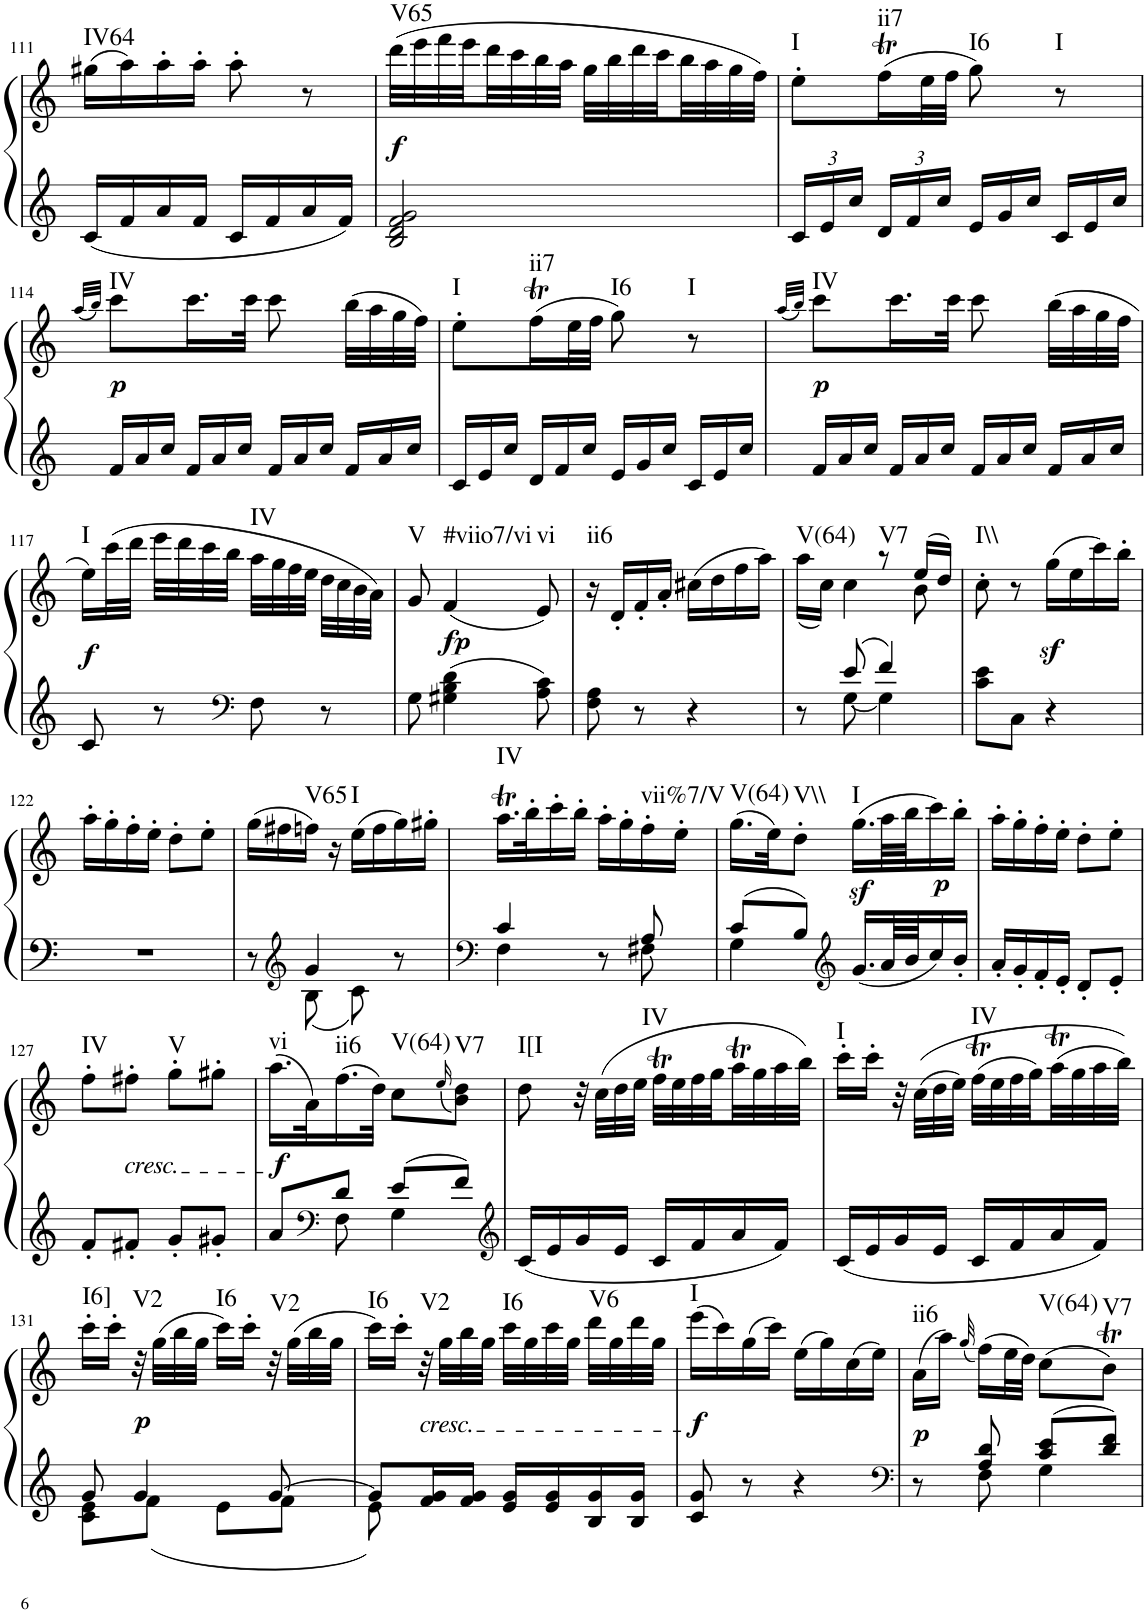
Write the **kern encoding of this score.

**kern	**kern	**dynam	**harte
*part1	*part1	*part1	*part1
*staff2	*staff1	*staff1/2	*
*I"Piano, Piano right	*	*	*
*I'Pno.	*	*	*
!!LO:PB:g=z
*clefG2	*clefG2	*	*
*k[]	*k[]	*	*
*M2/4	*M2/4	*	*
=111	=111	=111	=111
!	!	!	!LO:H:kt=IV64
16c/LL	(16gg#X\LL	.	N
16f/	16aa\)	.	.
16a/	16aa'\	.	.
16f/JJ	16aa'\JJ	.	.
16c/LL	8aa'\	.	.
16f/	.	.	.
16a/	8r	.	.
16f/JJ	.	.	.
=112	=112	=112	=112
!	!	!LO:DY:b	!LO:H:kt=V65
2B/ 2d/ 2f/ 2g/	(32ddd\LLL	f	N
.	32eee\	.	.
.	32fff\	.	.
.	32eee\	.	.
.	32ddd\	.	.
.	32ccc\	.	.
.	32bb\	.	.
.	32aa\JJJ	.	.
.	32gg\LLL	.	.
.	32bb\	.	.
.	32ddd\	.	.
.	32ccc\	.	.
.	32bb\	.	.
.	32aa\	.	.
.	32gg\	.	.
.	32ff\JJJ)	.	.
=113	=113	=113	=113
*Xbrackettup	*	*	*
!	!	!	!LO:H:kt=I
24c/LL	8ee'\L	.	N
24e/	.	.	.
24cc/JJ	.	.	.
!	!	!	!LO:H:kt=ii7
24d/LL	(16ffT\L	.	N
24f/	.	.	.
.	32ee\L	.	.
24cc/JJ	.	.	.
.	32ff\JJJ	.	.
*Xtuplet	*	*	*
!	!	!	!LO:H:kt=I6
24e/LL	8gg\)	.	N
24g/	.	.	.
24cc/JJ	.	.	.
!	!	!	!LO:H:kt=I
24c/LL	8r	.	N
24e/	.	.	.
24cc/JJ	.	.	.
!!LO:LB:g=z
=114	=114	=114	=114
.	(32qaa/LLL	.	.
.	32qbb/JJJ)	.	.
!	!	!LO:DY:b	!LO:H:kt=IV
24f/LL	8ccc\L	p	N
24a/	.	.	.
24cc/JJ	.	.	.
24f/LL	16.ccc\L	.	.
24a/	.	.	.
24cc/JJ	.	.	.
.	32ccc\JJk	.	.
24f/LL	8ccc\	.	.
24a/	.	.	.
24cc/JJ	.	.	.
24f/LL	(32bb\LLL	.	.
.	32aa\	.	.
24a/	.	.	.
.	32gg\	.	.
24cc/JJ	.	.	.
.	32ff\JJJ)	.	.
=115	=115	=115	=115
!	!	!	!LO:H:kt=I
24c/LL	8ee'\L	.	N
24e/	.	.	.
24cc/JJ	.	.	.
!	!	!	!LO:H:kt=ii7
24d/LL	(16ffT\L	.	N
24f/	.	.	.
.	32ee\L	.	.
24cc/JJ	.	.	.
.	32ff\JJJ	.	.
!	!	!	!LO:H:kt=I6
24e/LL	8gg\)	.	N
24g/	.	.	.
24cc/JJ	.	.	.
!	!	!	!LO:H:kt=I
24c/LL	8r	.	N
24e/	.	.	.
24cc/JJ	.	.	.
=116	=116	=116	=116
.	(32qaa/LLL	.	.
.	32qbb/JJJ)	.	.
!	!	!LO:DY:b	!LO:H:kt=IV
24f/LL	8ccc\L	p	N
24a/	.	.	.
24cc/JJ	.	.	.
24f/LL	16.ccc\L	.	.
24a/	.	.	.
24cc/JJ	.	.	.
.	32ccc\JJk	.	.
24f/LL	8ccc\	.	.
24a/	.	.	.
24cc/JJ	.	.	.
24f/LL	(32bb\LLL	.	.
.	32aa\	.	.
24a/	.	.	.
.	32gg\	.	.
24cc/JJ	.	.	.
.	32ff\JJJ	.	.
!!LO:LB:g=z
=117	=117	=117	=117
!	!	!LO:DY:b	!LO:H:kt=I
8c/	16ee\LL)	f	N
.	(32ccc\L	.	.
.	32ddd\JJJ	.	.
8r	32eee\LLL	.	.
.	32ddd\	.	.
.	32ccc\	.	.
.	32bb\JJJ	.	.
*clefF4	*	*	*
!	!	!	!LO:H:kt=IV
8F\	32aa\LLL	.	N
.	32gg\	.	.
.	32ff\	.	.
.	32ee\JJJ	.	.
8r	32dd\LLL	.	.
.	32cc\	.	.
.	32b\	.	.
.	32a\JJJ)	.	.
=118	=118	=118	=118
!	!	!	!LO:H:kt=V
8G\	8g/	.	N
!	!	!LO:DY:b	!LO:H:kt=#viio7/vi
4G#X\ 4B\ 4d\	(4f/	fp	N
!	!	!	!LO:H:kt=vi
8A\ 8c\	8e/)	.	N
=119	=119	=119	=119
!	!	!	!LO:H:kt=ii6
8F\ 8A\	16r	.	N
.	16d'/LL	.	.
8r	16f'/	.	.
.	16a'/JJ	.	.
4r	(16cc#X\LL	.	.
.	16dd\	.	.
.	16ff\	.	.
.	16aa\JJ)	.	.
=120	=120	=120	=120
*^	*^	*	*
!	!	!	!	!	!LO:H:kt=V(64)
8r	8ryy	4ryy	(16aa\LL	.	N
.	.	.	16cc\JJ)	.	.
8e/	[8G\	.	4cc\	.	.
!	!	!	!	!	!LO:H:kt=V7
4f/	4G\]	8r	.	.	N
.	.	(16ee/LL	8b\	.	.
.	.	16dd/JJ)	.	.	.
*v	*v	*	*	*	*
*	*v	*v	*	*
=121	=121	=121	=121
!	!	!	!LO:H:kt=I\\
8c\ 8e\L	8cc'\	.	N
8C\J	8r	.	.
4r	(16ggz<\LL	.	.
.	16ee\	.	.
.	16ccc\)	.	.
.	16bb'\JJ	.	.
!!LO:LB:g=z
=122	=122	=122	=122
2r	16aa'\LL	.	.
.	16gg'\	.	.
.	16ff'\	.	.
.	16ee'\JJ	.	.
.	8dd'\L	.	.
.	8ee'\J	.	.
=123	=123	=123	=123
*^	*	*	*
8r	8ryy	(16gg\LL	.	.
.	.	16ff#X\	.	.
*clefG2	*	*	*	*
!	!	!	!	!LO:H:kt=V65
4g/	8B\	16ffn\JJ)	.	N
.	.	16r	.	.
!	!	!	!	!LO:H:kt=I
.	8c\	(16ee\LL	.	N
.	.	16ff\	.	.
8r	8ryy	16gg\)	.	.
.	.	16gg#X'\JJ	.	.
=124	=124	=124	=124	=124
*clefF4	*	*	*	*
!	!	!	!	!LO:H:kt=IV
4c/	4F\	16.aaT\LL	.	N
.	.	32bb'\K	.	.
.	.	16ccc'\	.	.
.	.	16bb'\JJ	.	.
8r	8ryy	16aa'\LL	.	.
.	.	16gg'\	.	.
!	!	!	!	!LO:H:kt=vii%7/V
8A/	8F#X\	16ff'\	.	N
.	.	16ee'\JJ	.	.
=125	=125	=125	=125	=125
!	!	!	!	!LO:H:kt=V(64)
8c/L	4G\	(16.gg\LL	.	N
.	.	32ee\JK)	.	.
!	!	!	!	!LO:H:kt=V\\
8B/J	.	8dd'\J	.	N
*clefG2	*	*	*	*
!	!	!	!LO:DY:b	!LO:H:kt=I
16.g/LL	4ryy	(16.gg\LL	sf	N
64a/LL	.	64aa\LL	.	.
64b/JJ	.	64bb\JJ	.	.
!	!	!	!LO:DY:b	!
16cc/	.	16ccc\)	p	.
16b'/JJ	.	16bb'\JJ	.	.
*v	*v	*	*	*
=126	=126	=126	=126
16a'/LL	16aa'\LL	.	.
16g'/	16gg'\	.	.
16f'/	16ff'\	.	.
16e'/JJ	16ee'\JJ	.	.
8d'/L	8dd'\L	.	.
8e'/J	8ee'\J	.	.
!!LO:LB:g=z
=127	=127	=127	=127
!	!	!	!LO:H:kt=IV
8f'/L	8ff'\L	.	N
!	!LO:TX:b:i:t=cresc.	!	!
8f#X'/J	8ff#X'\J	.	.
!	!	!	!LO:H:kt=V
8g'/L	8gg'\L	.	N
8g#X'/J	8gg#X'\J	.	.
=128	=128	=128	=128
*^	*	*	*
!	!	!	!LO:DY:b	!LO:H:kt=vi
8a/L	8ryy	(16.aa\LL	f	N
.	.	32a\K)	.	.
*clefF4	*	*	*	*
!	!	!	!	!LO:H:kt=ii6
8d/J	8F\	(16.ff\	.	N
.	.	32dd\JJk)	.	.
!	!	!	!	!LO:H:kt=V(64)
8e/L	4G\	8cc\L	.	N
.	.	(16qee/	.	.
!	!	!	!	!LO:H:kt=V7
8f/J	.	8b\ 8dd\J)	.	N
*v	*v	*	*	*
=129	=129	=129	=129
*clefG2	*	*	*
!	!	!	!LO:H:kt=I[I
16c/LL	8dd\	.	N
16e/	.	.	.
16g/	32r	.	.
.	(32cc\LLL	.	.
16e/JJ	32dd\	.	.
.	32ee\JJJ	.	.
!	!	!	!LO:H:kt=IV
16c/LL	32ffT\LLL	.	N
.	32ee\	.	.
16f/	32ff\	.	.
.	32gg\	.	.
16a/	32aaT\	.	.
.	32gg\	.	.
16f/JJ	32aa\	.	.
.	32bb\JJJ)	.	.
=130	=130	=130	=130
!	!	!	!LO:H:kt=I
16c/LL	16ccc'\LL	.	N
16e/	16ccc'\JJ	.	.
16g/	32r	.	.
.	((32cc\LLL	.	.
16e/JJ	32dd\	.	.
.	32ee\JJJ)	.	.
!	!	!	!LO:H:kt=IV
16c/LL	(32ffT\LLL	.	N
.	32ee\	.	.
16f/	32ff\	.	.
.	32gg\)	.	.
16a/	(32aaT\	.	.
.	32gg\	.	.
16f/JJ	32aa\	.	.
.	32bb\JJJ))	.	.
!!LO:LB:g=z
=131	=131	=131	=131
*^	*	*	*
!	!	!	!	!LO:H:kt=I6]
8g/	8c\ 8e\L	16ccc'\LL	.	N
.	.	16ccc'\JJ	.	.
!	!	!	!LO:DY:b	!LO:H:kt=V2
4g/	8f\J	32r	p	N
.	.	(32gg\LLL	.	.
.	.	32bb\	.	.
.	.	32gg\JJJ	.	.
!	!	!	!	!LO:H:kt=I6
.	8e\L	16ccc\LL)	.	N
.	.	16ccc'\JJ	.	.
!	!	!	!	!LO:H:kt=V2
[8g/	8f\J	32r	.	N
.	.	(32gg\LLL	.	.
.	.	32bb\	.	.
.	.	32gg\JJJ	.	.
=132	=132	=132	=132	=132
!	!	!	!	!LO:H:kt=I6
8g/L]	8e\	16ccc\LL)	.	N
.	.	16ccc'\JJ	.	.
!	!	!LO:TX:b:i:t=cresc.	!	!LO:H:kt=V2
16f/ 16g/L	4.ryy	32r	.	N
.	.	32gg\LLL	.	.
16f/ 16g/JJ	.	32bb\	.	.
.	.	32gg\JJJ	.	.
!	!	!	!	!LO:H:kt=I6
16e/ 16g/LL	.	32ccc\LLL	.	N
.	.	32gg\	.	.
16e/ 16g/	.	32ccc\	.	.
.	.	32gg\JJJ	.	.
!	!	!	!	!LO:H:kt=V6
16B/ 16g/	.	32ddd\LLL	.	N
.	.	32gg\	.	.
16B/ 16g/JJ	.	32ddd\	.	.
.	.	32gg\JJJ	.	.
*v	*v	*	*	*
=133	=133	=133	=133
!	!	!LO:DY:b	!LO:H:kt=I
8c/ 8g/	(16eee\LL	f	N
.	16ccc\)	.	.
8r	(16gg\	.	.
.	16ccc\JJ)	.	.
4r	(16ee\LL	.	.
.	16gg\)	.	.
.	(16cc\	.	.
.	16ee\JJ)	.	.
=134	=134	=134	=134
*clefF4	*	*	*
*^	*	*	*
!	!	!	!LO:DY:b	!LO:H:kt=ii6
8r	8ryy	(16a\LL	p	N
.	.	16aa\JJ)	.	.
.	.	(32qgg/	.	.
8A/ 8d/	8F\	(16ff\LL)	.	.
.	.	32ee\L	.	.
.	.	32dd\JJJ)	.	.
!	!	!	!	!LO:H:kt=V(64)
8c/ 8e/L	4G\	(8cc\L	.	N
!	!	!	!	!LO:H:kt=V7
8d/ 8f/J	.	8bt\J)	.	N
*v	*v	*	*	*
=	=	=	=
*-	*-	*-	*-
